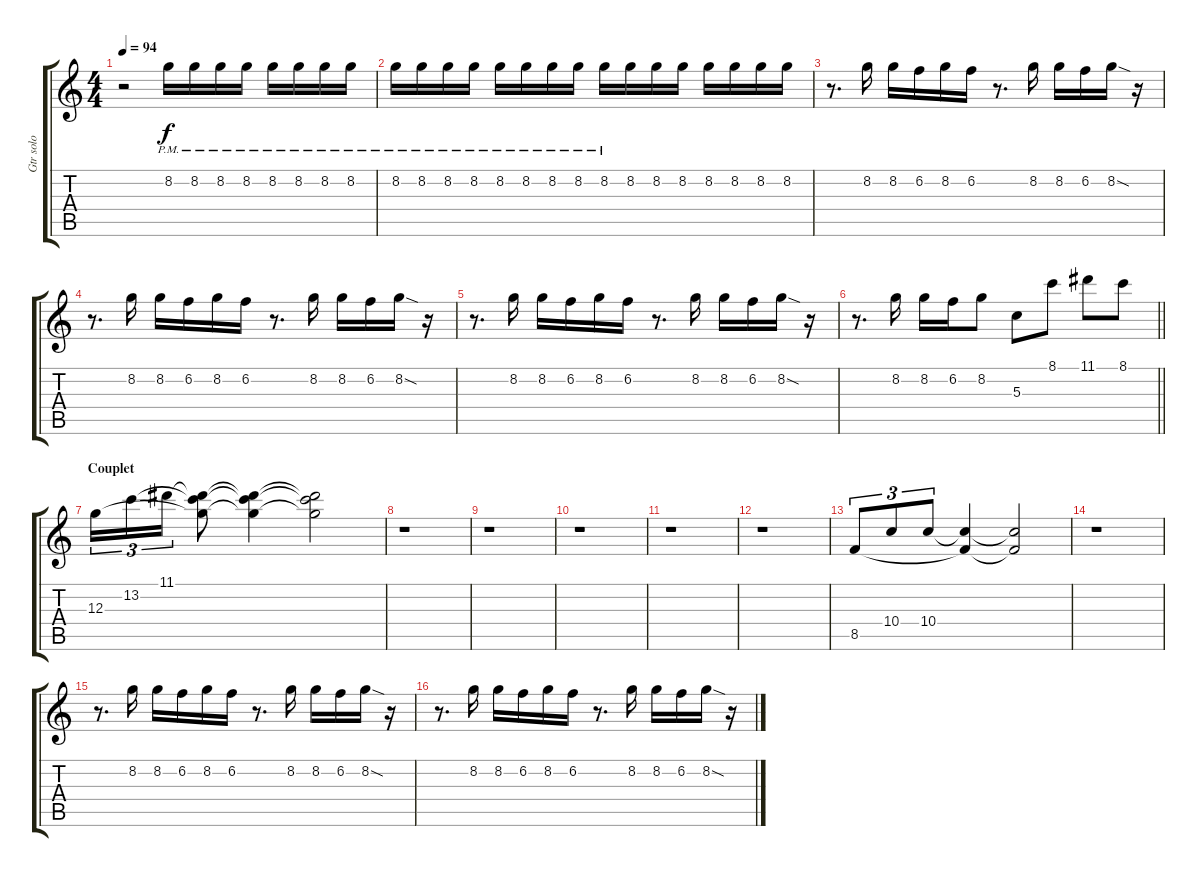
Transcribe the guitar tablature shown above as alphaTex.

\track ("Gtr solo" "Gtr solo") {instrument overdrivenguitar}
\staff {score tabs}
\tuning (E4 B3 G3 D3 A2 E2) {hide}
\ts (4 4)
\tempo 94
\clef g2
\ks c
r.2{dy f volume 0 instrument overdrivenguitar} 8.2{pm}.16{volume 13} 8.2{pm}.16 8.2{pm}.16 8.2{pm}.16 8.2{pm}.16 8.2{pm}.16 8.2{pm}.16 8.2{pm}.16 |
8.2{pm}.16 8.2{pm}.16 8.2{pm}.16 8.2{pm}.16 8.2{pm}.16 8.2{pm}.16 8.2{pm}.16 8.2{pm}.16 8.2{pm}.16 8.2.16 8.2.16 8.2.16 8.2.16 8.2.16 8.2.16 8.2.16 |
r.8{d} 8.2.16 8.2.16 6.2.16 8.2.16 6.2.16 r.8{d} 8.2.16 8.2.16 6.2.16 8.2{sod}.16 r.16 |
r.8{d} 8.2.16 8.2.16 6.2.16 8.2.16 6.2.16 r.8{d} 8.2.16 8.2.16 6.2.16 8.2{sod}.16 r.16 |
r.8{d} 8.2.16 8.2.16 6.2.16 8.2.16 6.2.16 r.8{d} 8.2.16 8.2.16 6.2.16 8.2{sod}.16 r.16 |
\barLineRight lightlight
r.8{d} 8.2.16 8.2.16 6.2.16 8.2.8 5.3.8 8.1.8 11.1.8 8.1.8 |
\section ("" "Couplet")
12.3.16{tu (3 2)} 13.2.16{tu (3 2)} 11.1.16{tu (3 2)} (11.1{t} 13.2{t} 12.3{t}).8 (11.1{t} 13.2{t} 12.3{t}).4 (11.1{t} 13.2{t} 12.3{t}).2 |
r.1 |
r.1 |
r.1 |
r.1 |
r.1 |
8.5.8{tu (3 2)} 10.4.8{tu (3 2)} 10.4.8{tu (3 2)} (10.4{t} 8.5{t}).4 (10.4{t} 8.5{t}).2 |
r.1 |
r.8{d} 8.2.16 8.2.16 6.2.16 8.2.16 6.2.16 r.8{d} 8.2.16 8.2.16 6.2.16 8.2{sod}.16 r.16 |
r.8{d} 8.2.16 8.2.16 6.2.16 8.2.16 6.2.16 r.8{d} 8.2.16 8.2.16 6.2.16 8.2{sod}.16 r.16
